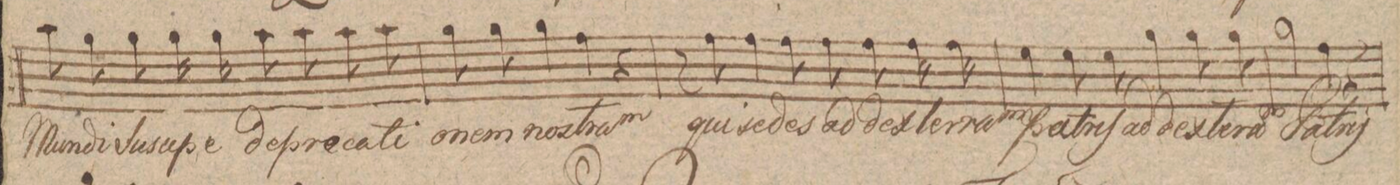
**kern	**text	**dynam
*I"Alto	*	*
*clefC3	*	*
*k[f#c#g#d#]	*	*
*met(c)	*	*
*M4/4	*	*
8b\	Mun-	.
8a\	-di	.
8a\	Sus-	.
16a\	-ci-	.
16a\	-pe	.
8b\	de-	.
8b\	-pre-	.
8b\	-ca-	.
8b\	-ti-	.
=130	=130	=130
8a\	-o-	.
8a\	-nem	.
4a\	no-	.
4g#\	-stram	.
4r	.	.
=131	=131	=131
8r	.	.
8g#\	qui	.
4g#\	se-	.
8g#\	-des	.
8g#\	ad	.
8g#\	dex-	.
16g#\	-te-	.
16g#\	-ram	.
=132	=132	=132
4f#\	Pa-	.
8f#\	-triſ	.
8f#\	ad	.
4a\	dex-	.
8a\	-te-	.
8a\	-ram	.
=133	=133	=133
2a\	Pa-	.
4g#\	-triſ	.
4r	.	.
=134	=134	=134
*-	*-	*-
